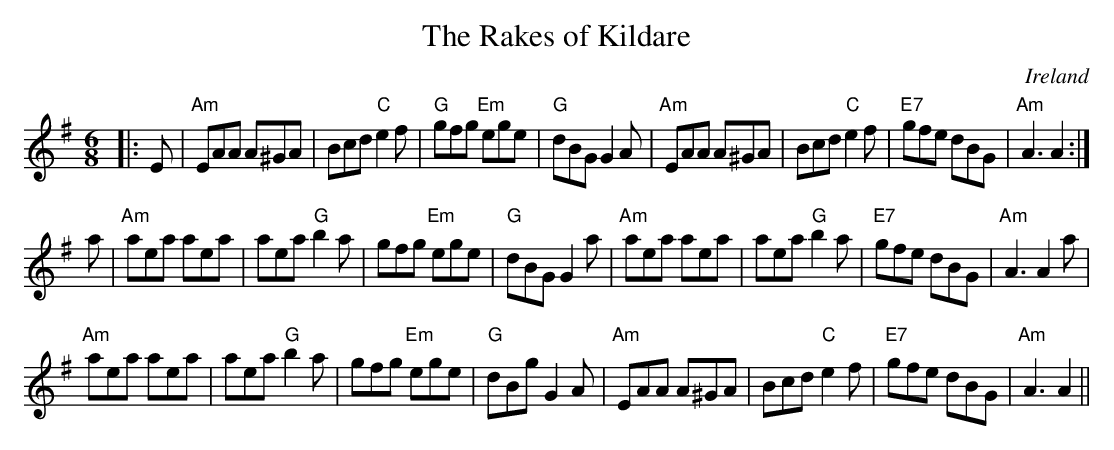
X:1
T:Rakes of Kildare, The
O:Ireland
M:6/8
K:G
|:E|\
"Am" EAA A^GA| Bcd "C"e2f|"G"gfg "Em"ege|"G"dBG G2A|\
"Am" EAA A^GA| Bcd "C"e2f|"E7"gfe dBG|"Am" A3 A2:|*
a|\
"Am" aea aea| aea "G"b2a| gfg "Em"ege|"G"dBG G2a|\
"Am" aea aea| aea "G"b2a|"E7" gfe dBG|"Am" A3 A2 a|*
"Am" aea aea| aea "G"b2a| gfg "Em"ege|"G" dBg G2A|\
"Am" EAA A^GA| Bcd "C"e2f|"E7" gfe dBG|"Am" A3 A2||**
